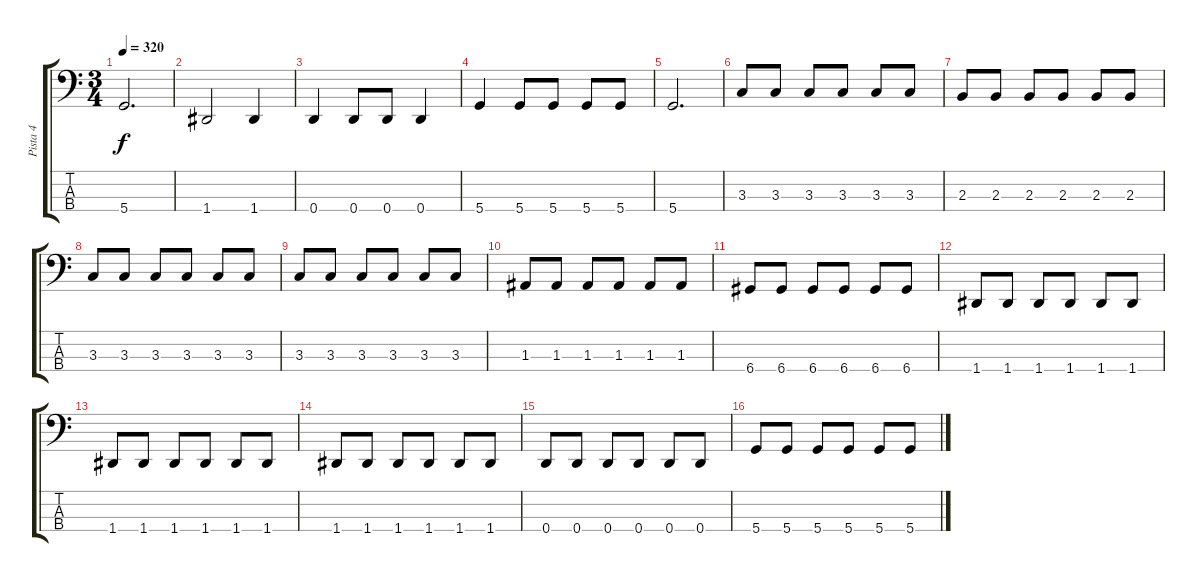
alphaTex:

\track ("Pista 4" "Pista 4") {instrument electricbassfinger}
\staff {score tabs}
\tuning (G2 D2 A1 D1) {hide}
\ts (3 4)
\tempo 320
\clef f4
\ks c
5.4.2{d dy f} |
1.4.2 1.4.4 |
0.4.4 0.4.8 0.4.8 0.4.4 |
5.4.4 5.4.8 5.4.8 5.4.8 5.4.8 |
5.4.2{d} |
3.3.8 3.3.8 3.3.8 3.3.8 3.3.8 3.3.8 |
2.3.8 2.3.8 2.3.8 2.3.8 2.3.8 2.3.8 |
3.3.8 3.3.8 3.3.8 3.3.8 3.3.8 3.3.8 |
3.3.8 3.3.8 3.3.8 3.3.8 3.3.8 3.3.8 |
1.3.8 1.3.8 1.3.8 1.3.8 1.3.8 1.3.8 |
6.4.8 6.4.8 6.4.8 6.4.8 6.4.8 6.4.8 |
1.4.8 1.4.8 1.4.8 1.4.8 1.4.8 1.4.8 |
1.4.8 1.4.8 1.4.8 1.4.8 1.4.8 1.4.8 |
1.4.8 1.4.8 1.4.8 1.4.8 1.4.8 1.4.8 |
0.4.8 0.4.8 0.4.8 0.4.8 0.4.8 0.4.8 |
5.4.8 5.4.8 5.4.8 5.4.8 5.4.8 5.4.8
